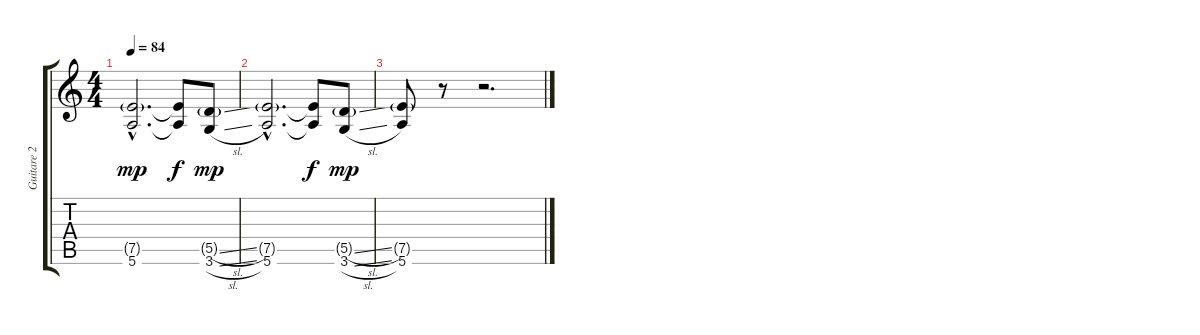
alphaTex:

\track ("Guitare 2" "Guitare 2") {instrument distortionguitar}
\staff {score tabs}
\tuning (E4 B3 G3 D3 A2 E2) {hide}
\ts (4 4)
\tempo 84
\clef g2
\ks c
(7.5{g hac} 5.6{hac}).2{d dy mp} (7.5{t} 5.6{t}).8{dy f} (5.5{sl g} 3.6{sl}).8{dy mp} |
(7.5{g hac} 5.6{hac}).2{d} (7.5{t} 5.6{t}).8{dy f} (5.5{sl g} 3.6{sl}).8{dy mp} |
(7.5{g} 5.6).8 r.8 r.2{d}
